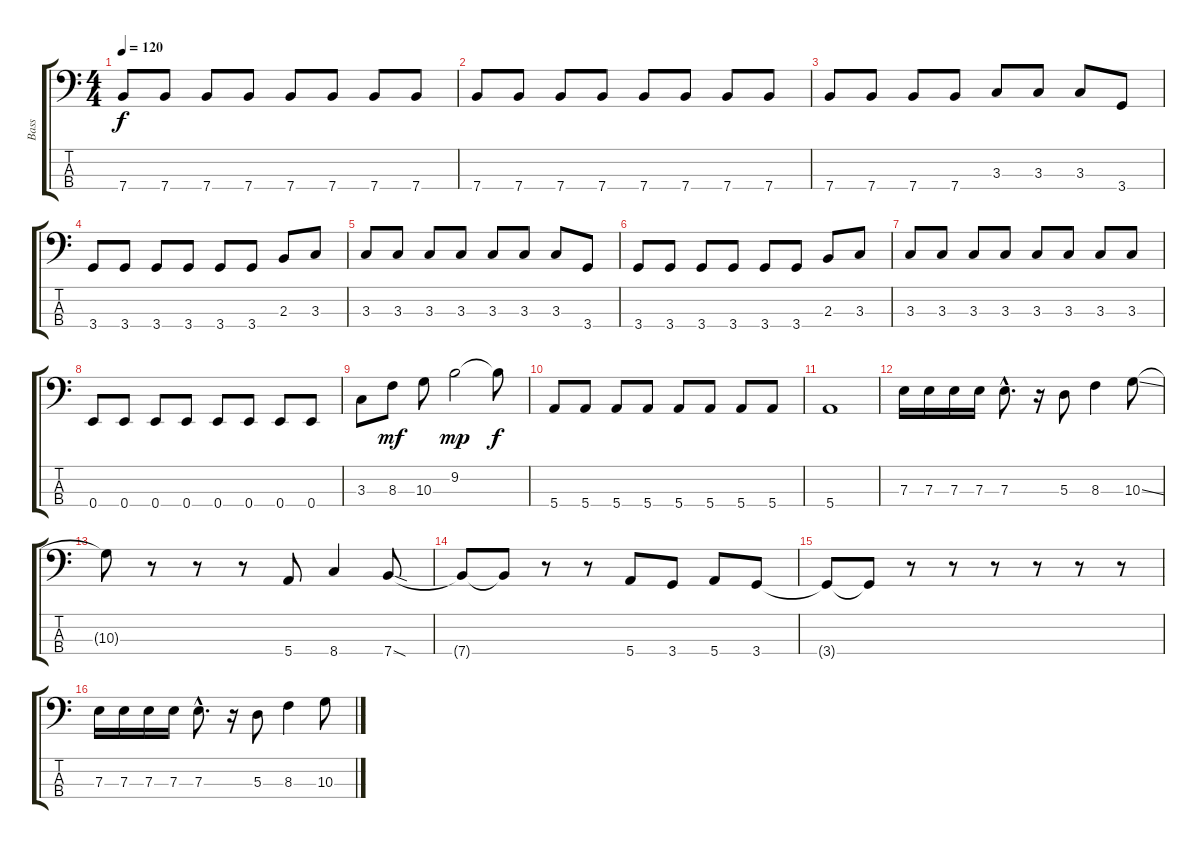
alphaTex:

\track ("Bass" "Bass") {instrument electricbassfinger}
\staff {score tabs}
\tuning (G2 D2 A1 E1) {hide}
\ts (4 4)
\tempo 120
\clef f4
\ks c
7.4.8{dy f} 7.4.8 7.4.8 7.4.8 7.4.8 7.4.8 7.4.8 7.4.8 |
7.4.8 7.4.8 7.4.8 7.4.8 7.4.8 7.4.8 7.4.8 7.4.8 |
7.4.8 7.4.8 7.4.8 7.4.8 3.3.8 3.3.8 3.3.8 3.4.8 |
3.4.8 3.4.8 3.4.8 3.4.8 3.4.8 3.4.8 2.3.8 3.3.8 |
3.3.8 3.3.8 3.3.8 3.3.8 3.3.8 3.3.8 3.3.8 3.4.8 |
3.4.8 3.4.8 3.4.8 3.4.8 3.4.8 3.4.8 2.3.8 3.3.8 |
3.3.8 3.3.8 3.3.8 3.3.8 3.3.8 3.3.8 3.3.8 3.3.8 |
0.4.8 0.4.8 0.4.8 0.4.8 0.4.8 0.4.8 0.4.8 0.4.8 |
3.3.8 8.3.8{dy mf} 10.3.8 9.2.2{dy mp} 9.2{t}.8{dy f} |
5.4.8 5.4.8 5.4.8 5.4.8 5.4.8 5.4.8 5.4.8 5.4.8 |
5.4.1{volume 0} |
7.3.16{volume 12} 7.3.16 7.3.16 7.3.16 7.3{hac}.8{d} r.16 5.3.8 8.3.4 10.3{ss}.8 |
10.3{t}.8 r.8 r.8 r.8 5.4.8 8.4.4 7.4{sod}.8 |
7.4{t}.8 7.4{t}.8 r.8 r.8 5.4.8 3.4.8 5.4.8 3.4.8 |
3.4{t}.8 3.4{t}.8 r.8 r.8 r.8 r.8 r.8 r.8 |
7.3.16{volume 12} 7.3.16 7.3.16 7.3.16 7.3{hac}.8{d} r.16 5.3.8 8.3.4 10.3{ss}.8
